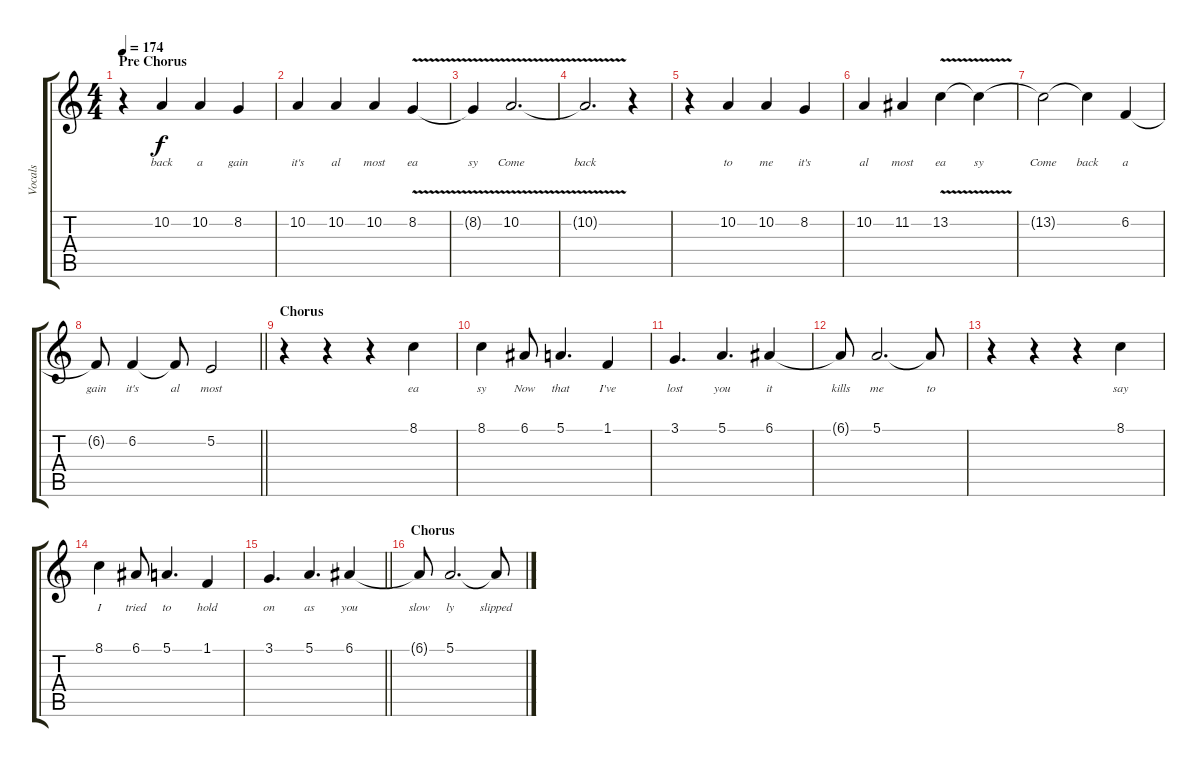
\track ("Vocals" "Vocals") {instrument lead6voice}
\staff {score tabs}
\tuning (E4 B3 G3 D3 A2 D2) {hide}
\ts (4 4)
\section ("" "Pre Chorus")
\tempo 174
\clef g2
\ks c
r.4{dy f} 10.2.4{lyrics (0 "back") lyrics (1 "") lyrics (2 "") lyrics (3 "") lyrics (4 "")} 10.2.4{lyrics (0 "a") lyrics (1 "") lyrics (2 "") lyrics (3 "") lyrics (4 "")} 8.2.4{lyrics (0 "gain") lyrics (1 "") lyrics (2 "") lyrics (3 "") lyrics (4 "")} |
10.2.4{lyrics (0 "it's") lyrics (1 "") lyrics (2 "") lyrics (3 "") lyrics (4 "")} 10.2.4{lyrics (0 "al") lyrics (1 "") lyrics (2 "") lyrics (3 "") lyrics (4 "")} 10.2.4{lyrics (0 "most") lyrics (1 "") lyrics (2 "") lyrics (3 "") lyrics (4 "")} 8.2{v}.4{lyrics (0 "ea") lyrics (1 "") lyrics (2 "") lyrics (3 "") lyrics (4 "")} |
8.2{t}.4{lyrics (0 "sy") lyrics (1 "") lyrics (2 "") lyrics (3 "") lyrics (4 "")} 10.2{v}.2{d lyrics (0 "Come") lyrics (1 "") lyrics (2 "") lyrics (3 "") lyrics (4 "")} |
10.2{t}.2{d lyrics (0 "back") lyrics (1 "") lyrics (2 "") lyrics (3 "") lyrics (4 "")} r.4 |
r.4 10.2.4{lyrics (0 "to") lyrics (1 "") lyrics (2 "") lyrics (3 "") lyrics (4 "")} 10.2.4{lyrics (0 "me") lyrics (1 "") lyrics (2 "") lyrics (3 "") lyrics (4 "")} 8.2.4{lyrics (0 "it's") lyrics (1 "") lyrics (2 "") lyrics (3 "") lyrics (4 "")} |
10.2.4{lyrics (0 "al") lyrics (1 "") lyrics (2 "") lyrics (3 "") lyrics (4 "")} 11.2.4{lyrics (0 "most") lyrics (1 "") lyrics (2 "") lyrics (3 "") lyrics (4 "")} 13.2{v}.4{lyrics (0 "ea") lyrics (1 "") lyrics (2 "") lyrics (3 "") lyrics (4 "")} 13.2{t}.4{lyrics (0 "sy") lyrics (1 "") lyrics (2 "") lyrics (3 "") lyrics (4 "")} |
13.2{t}.2{lyrics (0 "Come") lyrics (1 "") lyrics (2 "") lyrics (3 "") lyrics (4 "")} 13.2{t}.4{lyrics (0 "back") lyrics (1 "") lyrics (2 "") lyrics (3 "") lyrics (4 "")} 6.2.4{lyrics (0 "a") lyrics (1 "") lyrics (2 "") lyrics (3 "") lyrics (4 "")} |
\barLineRight lightlight
6.2{t}.8{lyrics (0 "gain") lyrics (1 "") lyrics (2 "") lyrics (3 "") lyrics (4 "")} 6.2.4{lyrics (0 "it's") lyrics (1 "") lyrics (2 "") lyrics (3 "") lyrics (4 "")} 6.2{t}.8{lyrics (0 "al") lyrics (1 "") lyrics (2 "") lyrics (3 "") lyrics (4 "")} 5.2.2{lyrics (0 "most") lyrics (1 "") lyrics (2 "") lyrics (3 "") lyrics (4 "")} |
\section ("" "Chorus")
r.4 r.4 r.4 8.1.4{lyrics (0 "ea") lyrics (1 "") lyrics (2 "") lyrics (3 "") lyrics (4 "")} |
8.1.4{lyrics (0 "sy") lyrics (1 "") lyrics (2 "") lyrics (3 "") lyrics (4 "")} 6.1.8{lyrics (0 "Now") lyrics (1 "") lyrics (2 "") lyrics (3 "") lyrics (4 "")} 5.1.4{d lyrics (0 "that") lyrics (1 "") lyrics (2 "") lyrics (3 "") lyrics (4 "")} 1.1.4{lyrics (0 "I've") lyrics (1 "") lyrics (2 "") lyrics (3 "") lyrics (4 "")} |
3.1.4{d lyrics (0 "lost") lyrics (1 "") lyrics (2 "") lyrics (3 "") lyrics (4 "")} 5.1.4{d lyrics (0 "you") lyrics (1 "") lyrics (2 "") lyrics (3 "") lyrics (4 "")} 6.1.4{lyrics (0 "it") lyrics (1 "") lyrics (2 "") lyrics (3 "") lyrics (4 "")} |
6.1{t}.8{lyrics (0 "kills") lyrics (1 "") lyrics (2 "") lyrics (3 "") lyrics (4 "")} 5.1.2{d lyrics (0 "me") lyrics (1 "") lyrics (2 "") lyrics (3 "") lyrics (4 "")} 5.1{t}.8{lyrics (0 "to") lyrics (1 "") lyrics (2 "") lyrics (3 "") lyrics (4 "")} |
r.4 r.4 r.4 8.1.4{lyrics (0 "say") lyrics (1 "") lyrics (2 "") lyrics (3 "") lyrics (4 "")} |
8.1.4{lyrics (0 "I") lyrics (1 "") lyrics (2 "") lyrics (3 "") lyrics (4 "")} 6.1.8{lyrics (0 "tried") lyrics (1 "") lyrics (2 "") lyrics (3 "") lyrics (4 "")} 5.1.4{d lyrics (0 "to") lyrics (1 "") lyrics (2 "") lyrics (3 "") lyrics (4 "")} 1.1.4{lyrics (0 "hold") lyrics (1 "") lyrics (2 "") lyrics (3 "") lyrics (4 "")} |
\barLineRight lightlight
3.1.4{d lyrics (0 "on") lyrics (1 "") lyrics (2 "") lyrics (3 "") lyrics (4 "")} 5.1.4{d lyrics (0 "as") lyrics (1 "") lyrics (2 "") lyrics (3 "") lyrics (4 "")} 6.1.4{lyrics (0 "you") lyrics (1 "") lyrics (2 "") lyrics (3 "") lyrics (4 "")} |
\section ("" "Chorus")
6.1{t}.8{lyrics (0 "slow") lyrics (1 "") lyrics (2 "") lyrics (3 "") lyrics (4 "")} 5.1.2{d lyrics (0 "ly") lyrics (1 "") lyrics (2 "") lyrics (3 "") lyrics (4 "")} 5.1{t}.8{lyrics (0 "slipped") lyrics (1 "") lyrics (2 "") lyrics (3 "") lyrics (4 "")}
